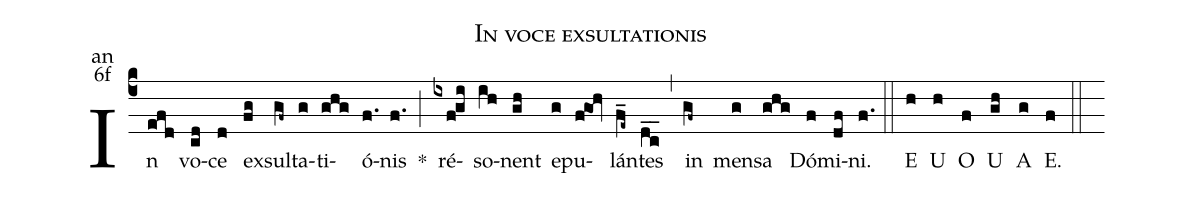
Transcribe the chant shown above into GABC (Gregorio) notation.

name:In voce exsultationis;
office-part:an;
mode:6f;
%%
(c4)
In(efd)
vo(cd)ce(d) % Zw&Fco2. E611 has vo(dc)ce(d), LAT15182 is different
ex(fg)sul(gf~)ta(g)ti(ghg)ó(f.)nis(f.) % E611&Zw variant, others have ex(f)sul(f) or ex(g)sul(g).
<sp>*</sp>(;)
ré(ixf!gi)so(ih)nent(gh) % no variants
e(g)pu(f@goh)lán(f_e~)tes(dc__) % all, Fco2 has lan(ffe) hence the episema
(,)
in(gf~) % E611&Zw variant (liq), close to LAT15182 (2 notes), against Fco2 (1 note)
men(g)sa(ghg) % no variants
Dó(f)mi(df)ni.(f.) % E611 variant. Zw, Fco2 and LAT15182 have (ef). Minority variant kept for subjective musical reasons.
(::)
<eu> E(h) U(h) O(f) U(gh) A(g) E.(f) </eu>(::)
